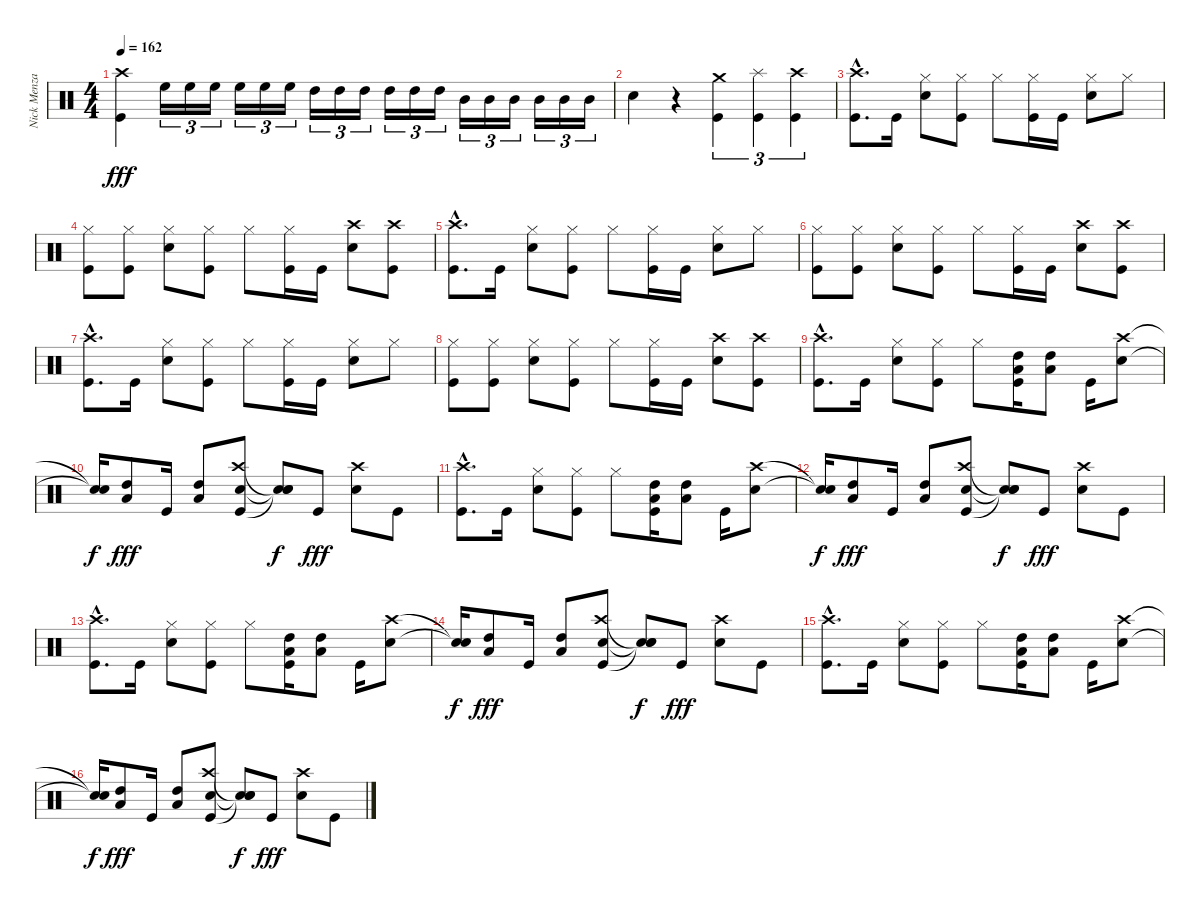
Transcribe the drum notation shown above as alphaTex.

\track ("Nick Menza" "Nick Menza") {instrument percussion}
\staff {score}
\articulation defaults
\ts (4 4)
\tempo 162
\clef neutral
\ks c
("Kick (hit)" "Crash high (hit)").4{dy fff} "High Floor Tom (hit)".16{tu (3 2)} "High Floor Tom (hit)".16{tu (3 2)} "High Floor Tom (hit)".16{tu (3 2)} "High Floor Tom (hit)".16{tu (3 2)} "High Floor Tom (hit)".16{tu (3 2)} "High Floor Tom (hit)".16{tu (3 2)} "High Tom (hit)".16{tu (3 2)} "High Tom (hit)".16{tu (3 2)} "High Tom (hit)".16{tu (3 2)} "High Tom (hit)".16{tu (3 2)} "High Tom (hit)".16{tu (3 2)} "High Tom (hit)".16{tu (3 2)} "Mid Tom (hit)".16{tu (3 2)} "Mid Tom (hit)".16{tu (3 2)} "Mid Tom (hit)".16{tu (3 2)} "Mid Tom (hit)".16{tu (3 2)} "Mid Tom (hit)".16{tu (3 2)} "Mid Tom (hit)".16{tu (3 2)} |
"Snare (hit) 2".4 r.4 ("Kick (hit)" "Crash medium (hit)").4{tu (3 2)} ("Kick (hit)" "Splash (hit)").4{tu (3 2)} ("Kick (hit)" "Crash high (hit)").4{tu (3 2)} |
("Kick (hit)"{hac} "Crash high (hit)"{hac}).8{d} "Kick (hit)".16 ("Hi-Hat (closed)" "Snare (hit) 2").8 ("Kick (hit)" "Hi-Hat (closed)").8 "Hi-Hat (closed)".8 ("Kick (hit)" "Hi-Hat (closed)").16 "Kick (hit)".16 ("Hi-Hat (closed)" "Snare (hit) 2").8 "Hi-Hat (closed)".8 |
("Kick (hit)" "Hi-Hat (closed)").8 ("Kick (hit)" "Hi-Hat (closed)").8 ("Hi-Hat (closed)" "Snare (hit) 2").8 ("Kick (hit)" "Hi-Hat (closed)").8 "Hi-Hat (closed)".8 ("Kick (hit)" "Hi-Hat (closed)").16 "Kick (hit)".16 ("Crash high (hit)" "Snare (hit) 2").8 ("Kick (hit)" "Crash high (hit)").8 |
("Kick (hit)"{hac} "Crash high (hit)"{hac}).8{d} "Kick (hit)".16 ("Hi-Hat (closed)" "Snare (hit) 2").8 ("Kick (hit)" "Hi-Hat (closed)").8 "Hi-Hat (closed)".8 ("Kick (hit)" "Hi-Hat (closed)").16 "Kick (hit)".16 ("Hi-Hat (closed)" "Snare (hit) 2").8 "Hi-Hat (closed)".8 |
("Kick (hit)" "Hi-Hat (closed)").8 ("Kick (hit)" "Hi-Hat (closed)").8 ("Hi-Hat (closed)" "Snare (hit) 2").8 ("Kick (hit)" "Hi-Hat (closed)").8 "Hi-Hat (closed)".8 ("Kick (hit)" "Hi-Hat (closed)").16 "Kick (hit)".16 ("Crash high (hit)" "Snare (hit) 2").8 ("Kick (hit)" "Crash high (hit)").8 |
("Kick (hit)"{hac} "Crash high (hit)"{hac}).8{d} "Kick (hit)".16 ("Hi-Hat (closed)" "Snare (hit) 2").8 ("Kick (hit)" "Hi-Hat (closed)").8 "Hi-Hat (closed)".8 ("Kick (hit)" "Hi-Hat (closed)").16 "Kick (hit)".16 ("Hi-Hat (closed)" "Snare (hit) 2").8 "Hi-Hat (closed)".8 |
("Kick (hit)" "Hi-Hat (closed)").8 ("Kick (hit)" "Hi-Hat (closed)").8 ("Hi-Hat (closed)" "Snare (hit) 2").8 ("Kick (hit)" "Hi-Hat (closed)").8 "Hi-Hat (closed)".8 ("Kick (hit)" "Hi-Hat (closed)").16 "Kick (hit)".16 ("Crash high (hit)" "Snare (hit) 2").8 ("Kick (hit)" "Crash high (hit)").8 |
("Kick (hit)"{hac} "Crash high (hit)"{hac}).8{d} "Kick (hit)".16 ("Hi-Hat (closed)" "Snare (hit) 2").8 ("Kick (hit)" "Hi-Hat (closed)").8 "Hi-Hat (closed)".8 ("Kick (hit)" "Low Tom (hit)" "High Tom (hit)").16 ("Low Tom (hit)" "High Tom (hit)").8 "Kick (hit)".16 ("Crash high (hit)" "Snare (hit) 2").8 |
("Snare (hit)"{t} "Snare (hit)"{t}).16{dy f} ("Low Tom (hit)" "High Tom (hit)").8{dy fff} "Kick (hit)".16 ("Low Tom (hit)" "High Tom (hit)").8 ("Kick (hit)" "Snare (hit) 2" "Crash high (hit)").8 ("Snare (hit)"{t} "Snare (hit)"{t} "Snare (hit)"{t}).8{dy f} "Kick (hit)".8{dy fff} ("Snare (hit) 2" "Crash high (hit)").8 "Kick (hit)".8 |
("Kick (hit)"{hac} "Crash high (hit)"{hac}).8{d} "Kick (hit)".16 ("Hi-Hat (closed)" "Snare (hit) 2").8 ("Kick (hit)" "Hi-Hat (closed)").8 "Hi-Hat (closed)".8 ("Kick (hit)" "Low Tom (hit)" "High Tom (hit)").16 ("Low Tom (hit)" "High Tom (hit)").8 "Kick (hit)".16 ("Crash high (hit)" "Snare (hit) 2").8 |
("Snare (hit)"{t} "Snare (hit)"{t}).16{dy f} ("Low Tom (hit)" "High Tom (hit)").8{dy fff} "Kick (hit)".16 ("Low Tom (hit)" "High Tom (hit)").8 ("Kick (hit)" "Snare (hit) 2" "Crash high (hit)").8 ("Snare (hit)"{t} "Snare (hit)"{t} "Snare (hit)"{t}).8{dy f} "Kick (hit)".8{dy fff} ("Snare (hit) 2" "Crash high (hit)").8 "Kick (hit)".8 |
("Kick (hit)"{hac} "Crash high (hit)"{hac}).8{d} "Kick (hit)".16 ("Hi-Hat (closed)" "Snare (hit) 2").8 ("Kick (hit)" "Hi-Hat (closed)").8 "Hi-Hat (closed)".8 ("Kick (hit)" "Low Tom (hit)" "High Tom (hit)").16 ("Low Tom (hit)" "High Tom (hit)").8 "Kick (hit)".16 ("Crash high (hit)" "Snare (hit) 2").8 |
("Snare (hit)"{t} "Snare (hit)"{t}).16{dy f} ("Low Tom (hit)" "High Tom (hit)").8{dy fff} "Kick (hit)".16 ("Low Tom (hit)" "High Tom (hit)").8 ("Kick (hit)" "Snare (hit) 2" "Crash high (hit)").8 ("Snare (hit)"{t} "Snare (hit)"{t} "Snare (hit)"{t}).8{dy f} "Kick (hit)".8{dy fff} ("Snare (hit) 2" "Crash high (hit)").8 "Kick (hit)".8 |
("Kick (hit)"{hac} "Crash high (hit)"{hac}).8{d} "Kick (hit)".16 ("Hi-Hat (closed)" "Snare (hit) 2").8 ("Kick (hit)" "Hi-Hat (closed)").8 "Hi-Hat (closed)".8 ("Kick (hit)" "Low Tom (hit)" "High Tom (hit)").16 ("Low Tom (hit)" "High Tom (hit)").8 "Kick (hit)".16 ("Crash high (hit)" "Snare (hit) 2").8 |
("Snare (hit)"{t} "Snare (hit)"{t}).16{dy f} ("Low Tom (hit)" "High Tom (hit)").8{dy fff} "Kick (hit)".16 ("Low Tom (hit)" "High Tom (hit)").8 ("Kick (hit)" "Snare (hit) 2" "Crash high (hit)").8 ("Snare (hit)"{t} "Snare (hit)"{t} "Snare (hit)"{t}).8{dy f} "Kick (hit)".8{dy fff} ("Snare (hit) 2" "Crash high (hit)").8 "Kick (hit)".8
